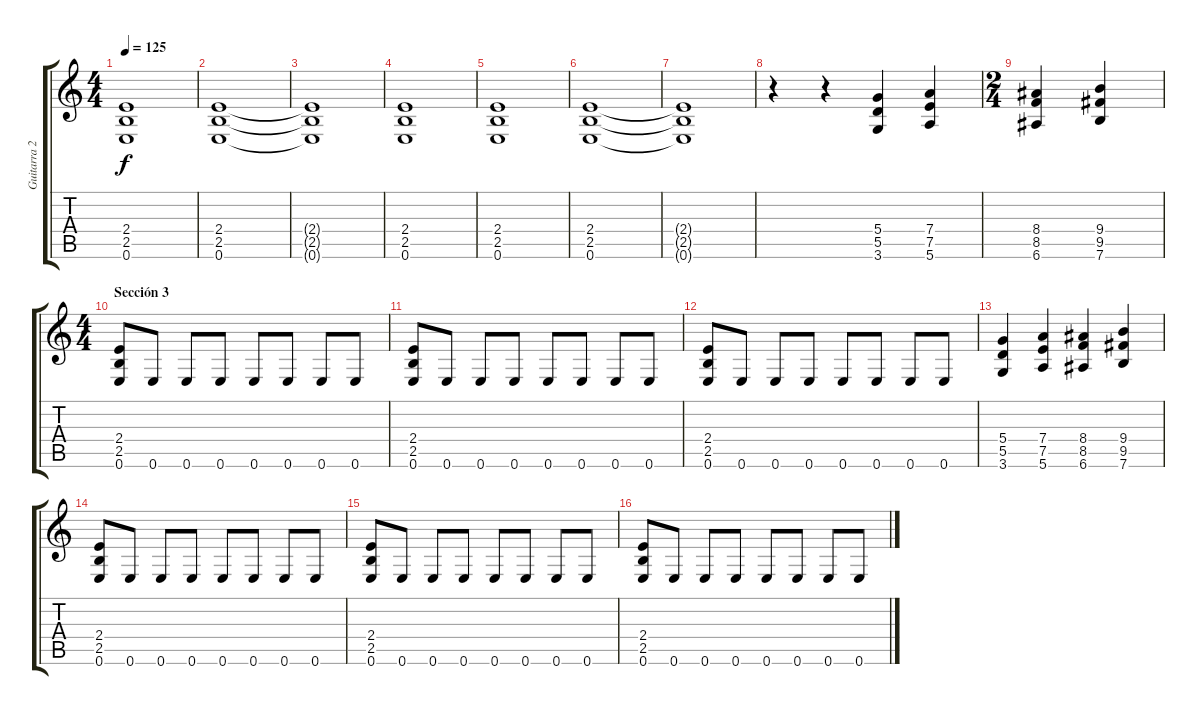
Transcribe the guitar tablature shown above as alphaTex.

\track ("Guitarra 2" "Guitarra 2") {instrument distortionguitar}
\staff {score tabs}
\tuning (E4 B3 G3 D3 A2 E2) {hide}
\ts (4 4)
\tempo 125
\clef g2
\ks c
(2.4 2.5 0.6).1{dy f} |
(2.4 2.5 0.6).1 |
(2.4{t} 2.5{t} 0.6{t}).1 |
(2.4 2.5 0.6).1 |
(2.4 2.5 0.6).1 |
(2.4 2.5 0.6).1 |
(2.4{t} 2.5{t} 0.6{t}).1 |
r.4 r.4 (5.4 5.5 3.6).4 (7.4 7.5 5.6).4 |
\ts (2 4)
(8.4 8.5 6.6).4 (9.4 9.5 7.6).4 |
\ts (4 4)
\section ("" "Sección 3")
(2.4 2.5 0.6).8 0.6.8 0.6.8 0.6.8 0.6.8 0.6.8 0.6.8 0.6.8 |
(2.4 2.5 0.6).8 0.6.8 0.6.8 0.6.8 0.6.8 0.6.8 0.6.8 0.6.8 |
(2.4 2.5 0.6).8 0.6.8 0.6.8 0.6.8 0.6.8 0.6.8 0.6.8 0.6.8 |
(5.4 5.5 3.6).4 (7.4 7.5 5.6).4 (8.4 8.5 6.6).4 (9.4 9.5 7.6).4 |
(2.4 2.5 0.6).8 0.6.8 0.6.8 0.6.8 0.6.8 0.6.8 0.6.8 0.6.8 |
(2.4 2.5 0.6).8 0.6.8 0.6.8 0.6.8 0.6.8 0.6.8 0.6.8 0.6.8 |
(2.4 2.5 0.6).8 0.6.8 0.6.8 0.6.8 0.6.8 0.6.8 0.6.8 0.6.8
